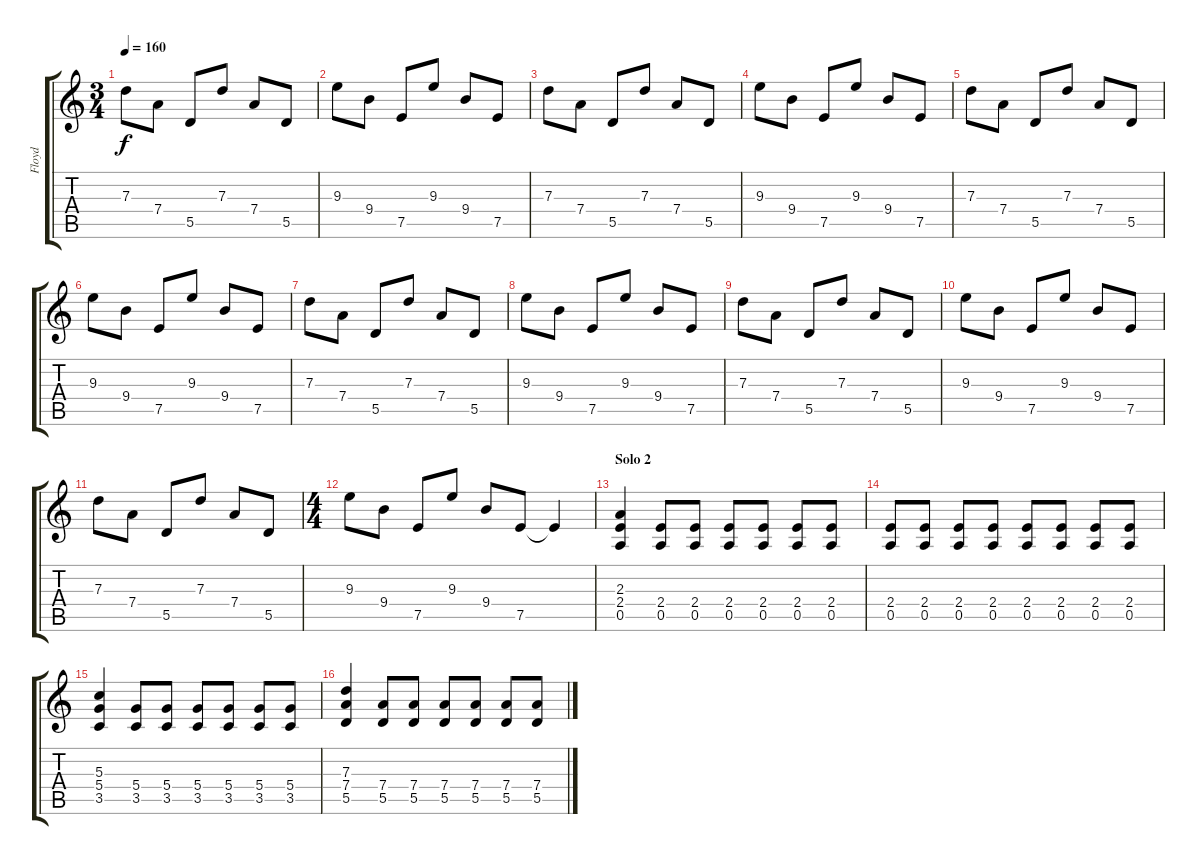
\track ("Floyd" "Floyd") {instrument distortionguitar}
\staff {score tabs}
\tuning (E4 B3 G3 D3 A2 E2) {hide}
\ts (3 4)
\tempo 160
\clef g2
\ks c
7.3.8{dy f} 7.4.8 5.5.8 7.3.8 7.4.8 5.5.8 |
9.3.8{instrument acousticguitarsteel} 9.4.8 7.5.8 9.3.8 9.4.8 7.5.8 |
7.3.8 7.4.8 5.5.8 7.3.8 7.4.8 5.5.8 |
9.3.8{instrument acousticguitarsteel} 9.4.8 7.5.8 9.3.8 9.4.8 7.5.8 |
7.3.8 7.4.8 5.5.8 7.3.8 7.4.8 5.5.8 |
9.3.8{instrument acousticguitarsteel} 9.4.8 7.5.8 9.3.8 9.4.8 7.5.8 |
7.3.8 7.4.8 5.5.8 7.3.8 7.4.8 5.5.8 |
9.3.8{instrument acousticguitarsteel} 9.4.8 7.5.8 9.3.8 9.4.8 7.5.8 |
7.3.8 7.4.8 5.5.8 7.3.8 7.4.8 5.5.8 |
9.3.8{instrument acousticguitarsteel} 9.4.8 7.5.8 9.3.8 9.4.8 7.5.8 |
7.3.8 7.4.8 5.5.8 7.3.8 7.4.8 5.5.8 |
\ts (4 4)
9.3.8{instrument acousticguitarsteel} 9.4.8 7.5.8 9.3.8 9.4.8 7.5.8 7.5{t}.4 |
\section ("" "Solo 2")
(2.3 2.4 0.5).4{instrument distortionguitar} (2.4 0.5).8 (2.4 0.5).8 (2.4 0.5).8 (2.4 0.5).8 (2.4 0.5).8 (2.4 0.5).8 |
(2.4 0.5).8 (2.4 0.5).8 (2.4 0.5).8 (2.4 0.5).8 (2.4 0.5).8 (2.4 0.5).8 (2.4 0.5).8 (2.4 0.5).8 |
(5.3 5.4 3.5).4 (5.4 3.5).8 (5.4 3.5).8 (5.4 3.5).8 (5.4 3.5).8 (5.4 3.5).8 (5.4 3.5).8 |
(7.3 7.4 5.5).4 (7.4 5.5).8 (7.4 5.5).8 (7.4 5.5).8 (7.4 5.5).8 (7.4 5.5).8 (7.4 5.5).8
